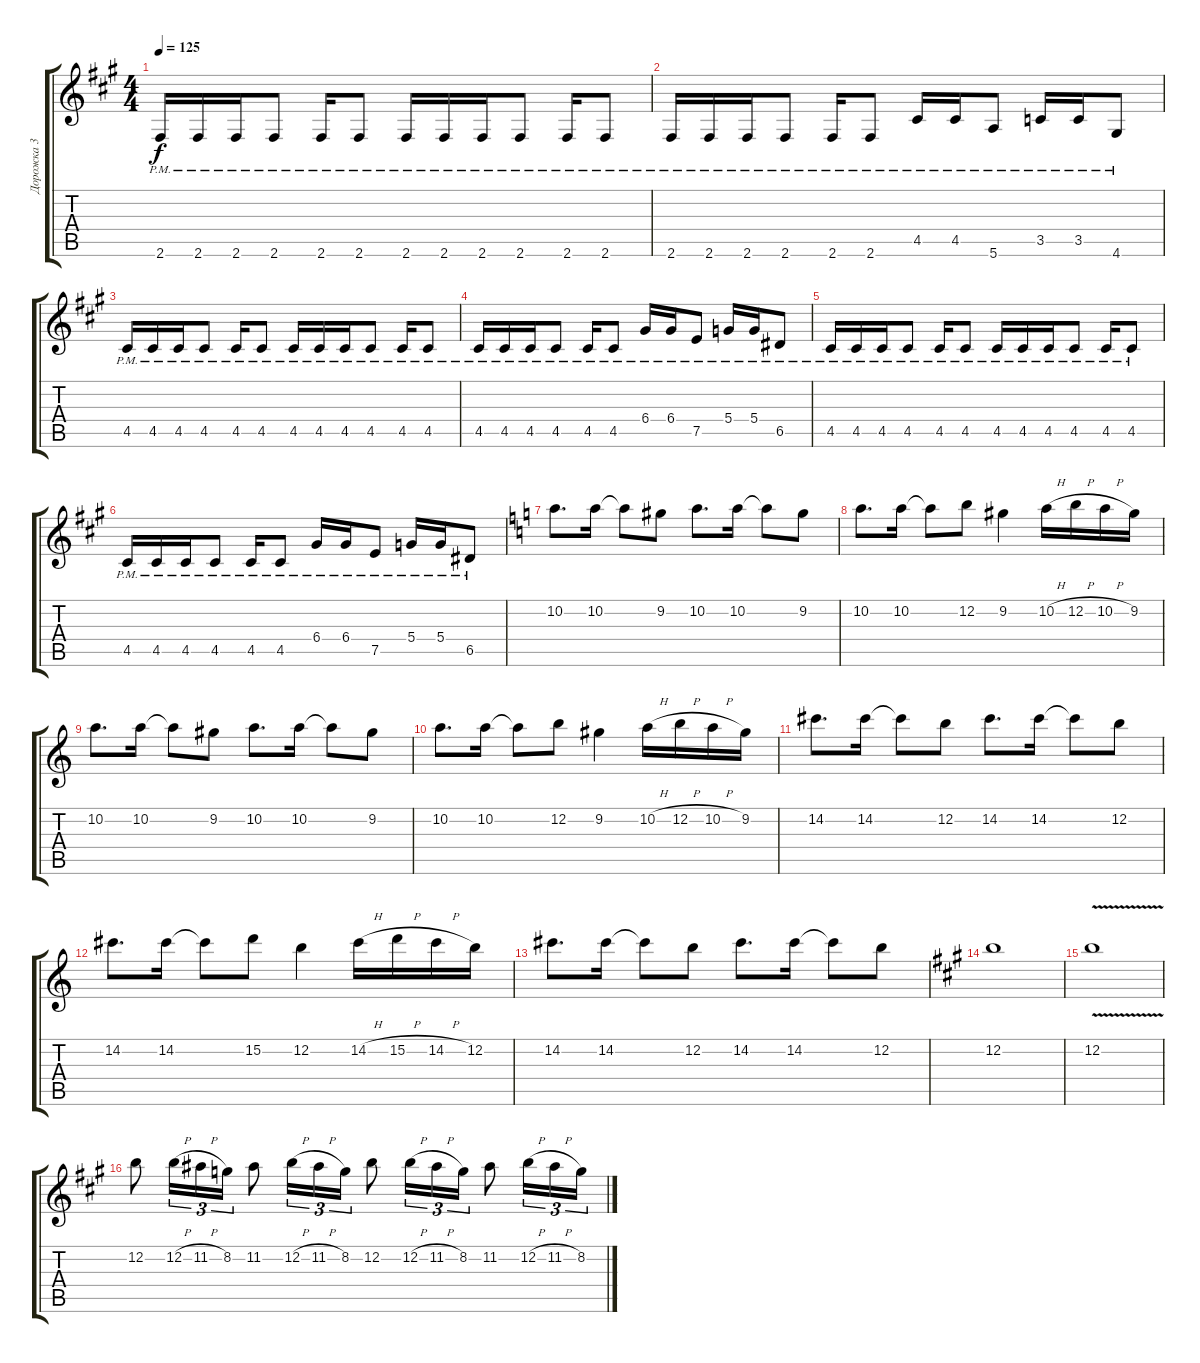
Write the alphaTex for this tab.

\track ("Дорожка 3" "Дорожка 3") {instrument overdrivenguitar}
\staff {score tabs}
\tuning (E4 B3 G3 D3 A2 E2) {hide}
\ts (4 4)
\tempo 125
\clef g2
\ks a
2.6{pm}.16{dy f} 2.6{pm}.16 2.6{pm}.16 2.6{pm}.8 2.6{pm}.16 2.6{pm}.8 2.6{pm}.16 2.6{pm}.16 2.6{pm}.16 2.6{pm}.8 2.6{pm}.16 2.6{pm}.8 |
2.6{pm}.16 2.6{pm}.16 2.6{pm}.16 2.6{pm}.8 2.6{pm}.16 2.6{pm}.8 4.5{pm}.16 4.5{pm}.16 5.6{pm}.8 3.5{pm}.16 3.5{pm}.16 4.6{pm}.8 |
4.5{pm}.16 4.5{pm}.16 4.5{pm}.16 4.5{pm}.8 4.5{pm}.16 4.5{pm}.8 4.5{pm}.16 4.5{pm}.16 4.5{pm}.16 4.5{pm}.8 4.5{pm}.16 4.5{pm}.8 |
4.5{pm}.16 4.5{pm}.16 4.5{pm}.16 4.5{pm}.8 4.5{pm}.16 4.5{pm}.8 6.4{pm}.16 6.4{pm}.16 7.5{pm}.8 5.4{pm}.16 5.4{pm}.16 6.5{pm}.8 |
4.5{pm}.16 4.5{pm}.16 4.5{pm}.16 4.5{pm}.8 4.5{pm}.16 4.5{pm}.8 4.5{pm}.16 4.5{pm}.16 4.5{pm}.16 4.5{pm}.8 4.5{pm}.16 4.5{pm}.8 |
4.5{pm}.16 4.5{pm}.16 4.5{pm}.16 4.5{pm}.8 4.5{pm}.16 4.5{pm}.8 6.4{pm}.16 6.4{pm}.16 7.5{pm}.8 5.4{pm}.16 5.4{pm}.16 6.5{pm}.8 |
\ks c
10.2.8{d} 10.2.16 10.2{t}.8 9.2.8 10.2.8{d} 10.2.16 10.2{t}.8 9.2.8 |
10.2.8{d} 10.2.16 10.2{t}.8 12.2.8 9.2.4 10.2{h}.16 12.2{h}.16 10.2{h}.16 9.2.16 |
10.2.8{d} 10.2.16 10.2{t}.8 9.2.8 10.2.8{d} 10.2.16 10.2{t}.8 9.2.8 |
10.2.8{d} 10.2.16 10.2{t}.8 12.2.8 9.2.4 10.2{h}.16 12.2{h}.16 10.2{h}.16 9.2.16 |
14.2.8{d} 14.2.16 14.2{t}.8 12.2.8 14.2.8{d} 14.2.16 14.2{t}.8 12.2.8 |
14.2.8{d} 14.2.16 14.2{t}.8 15.2.8 12.2.4 14.2{h}.16 15.2{h}.16 14.2{h}.16 12.2.16 |
14.2.8{d} 14.2.16 14.2{t}.8 12.2.8 14.2.8{d} 14.2.16 14.2{t}.8 12.2.8 |
\ks a
12.2.1 |
12.2{v}.1 |
12.2.8{instrument distortionguitar} 12.2{h}.16{tu (3 2)} 11.2{h}.16{tu (3 2)} 8.2.16{tu (3 2)} 11.2.8 12.2{h}.16{tu (3 2)} 11.2{h}.16{tu (3 2)} 8.2.16{tu (3 2)} 12.2.8 12.2{h}.16{tu (3 2)} 11.2{h}.16{tu (3 2)} 8.2.16{tu (3 2)} 11.2.8 12.2{h}.16{tu (3 2)} 11.2{h}.16{tu (3 2)} 8.2.16{tu (3 2)}
